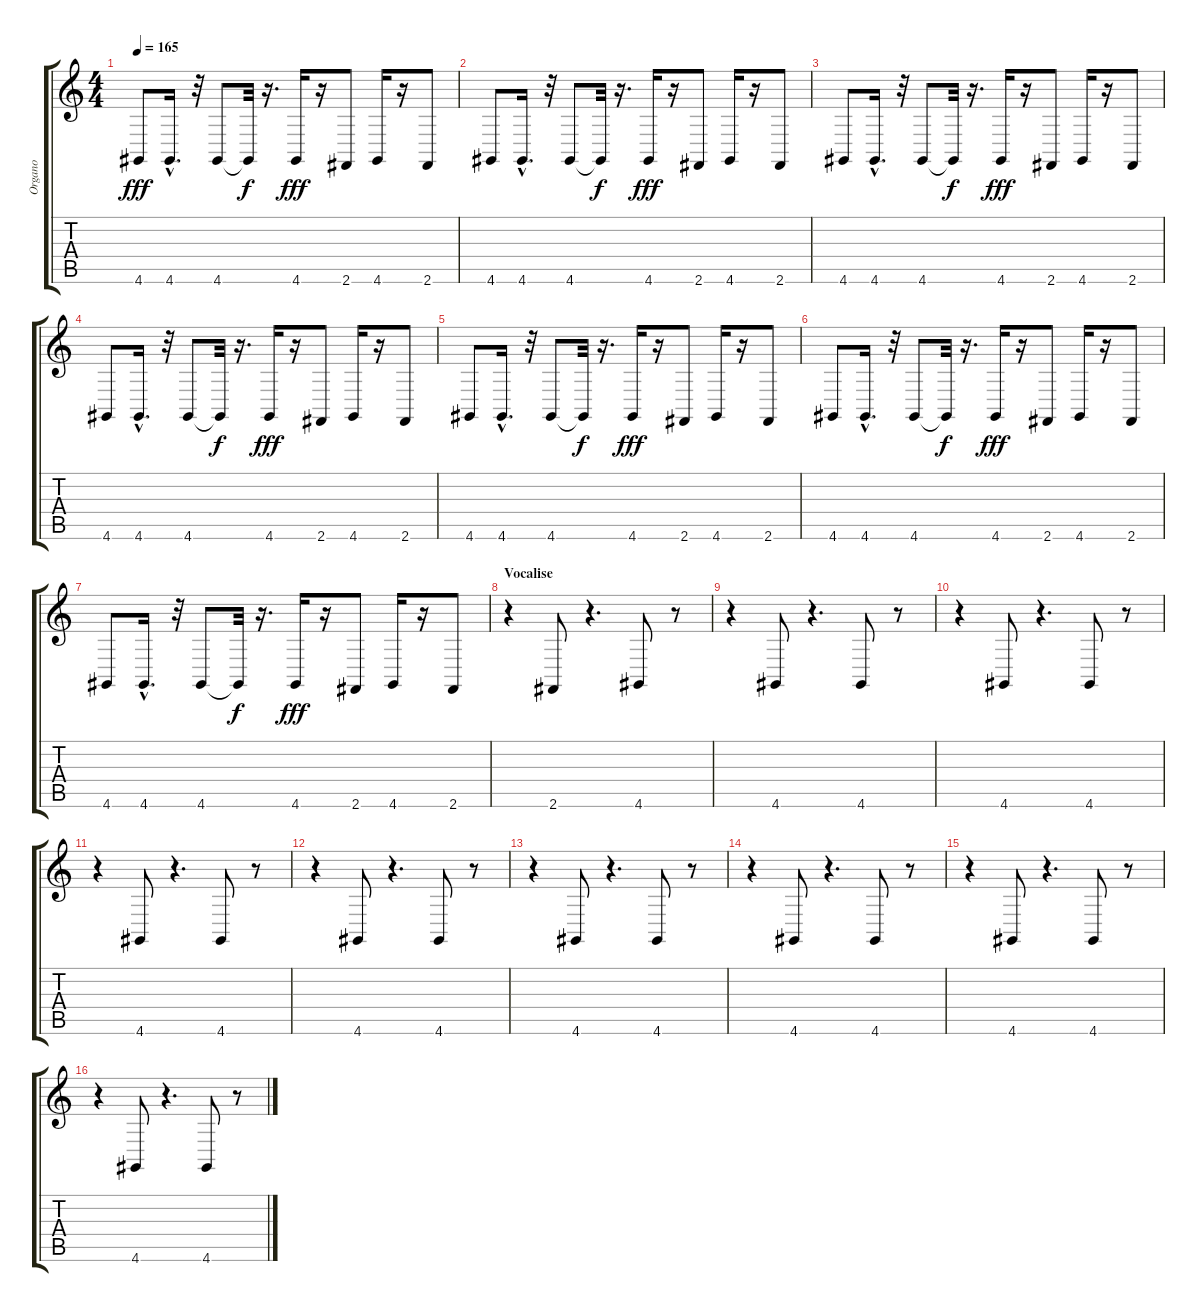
\track ("Organo" "Organo") {instrument drawbarorgan}
\staff {score tabs}
\tuning (E4 B3 G3 D3 A2 E2) {hide}
\ts (4 4)
\tempo 165
\clef g2
\ks c
4.6.8{dy fff} 4.6{hac}.16{d} r.32 4.6.8 4.6{t}.32{dy f} r.16{d} 4.6.16{dy fff} r.16 2.6.8 4.6.16 r.16 2.6.8 |
4.6.8 4.6{hac}.16{d} r.32 4.6.8 4.6{t}.32{dy f} r.16{d} 4.6.16{dy fff} r.16 2.6.8 4.6.16 r.16 2.6.8 |
4.6.8 4.6{hac}.16{d} r.32 4.6.8 4.6{t}.32{dy f} r.16{d} 4.6.16{dy fff} r.16 2.6.8 4.6.16 r.16 2.6.8 |
4.6.8 4.6{hac}.16{d} r.32 4.6.8 4.6{t}.32{dy f} r.16{d} 4.6.16{dy fff} r.16 2.6.8 4.6.16 r.16 2.6.8 |
4.6.8 4.6{hac}.16{d} r.32 4.6.8 4.6{t}.32{dy f} r.16{d} 4.6.16{dy fff} r.16 2.6.8 4.6.16 r.16 2.6.8 |
4.6.8 4.6{hac}.16{d} r.32 4.6.8 4.6{t}.32{dy f} r.16{d} 4.6.16{dy fff} r.16 2.6.8 4.6.16 r.16 2.6.8 |
4.6.8 4.6{hac}.16{d} r.32 4.6.8 4.6{t}.32{dy f} r.16{d} 4.6.16{dy fff} r.16 2.6.8 4.6.16 r.16 2.6.8 |
\section ("" "Vocalise")
r.4 2.6.8 r.4{d} 4.6.8 r.8 |
r.4 4.6.8 r.4{d} 4.6.8 r.8 |
r.4 4.6.8 r.4{d} 4.6.8 r.8 |
r.4 4.6.8 r.4{d} 4.6.8 r.8 |
r.4 4.6.8 r.4{d} 4.6.8 r.8 |
r.4 4.6.8 r.4{d} 4.6.8 r.8 |
r.4 4.6.8 r.4{d} 4.6.8 r.8 |
r.4 4.6.8 r.4{d} 4.6.8 r.8 |
r.4 4.6.8 r.4{d} 4.6.8 r.8
